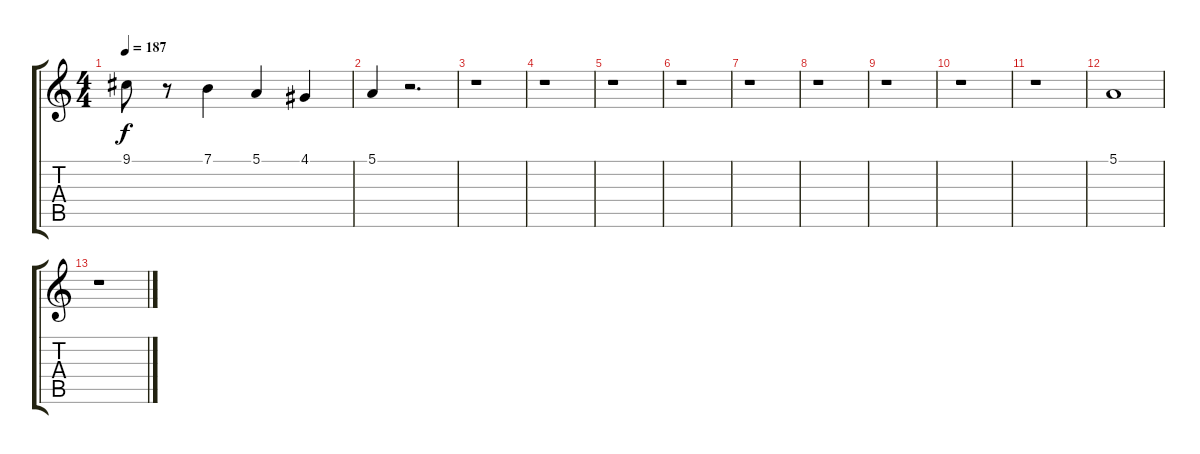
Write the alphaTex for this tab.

\track "" {instrument fx5brightness}
\staff {score tabs}
\tuning (E4 B3 G3 D3 A2 E2) {hide}
\ts (4 4)
\tempo 187
\clef g2
\ks c
9.1{t}.8{dy f} r.8 7.1.4 5.1.4 4.1.4 |
5.1.4 r.2{d} |
r.1 |
r.1 |
r.1 |
r.1 |
r.1 |
r.1 |
r.1 |
r.1 |
r.1 |
5.1.1 |
r.1
